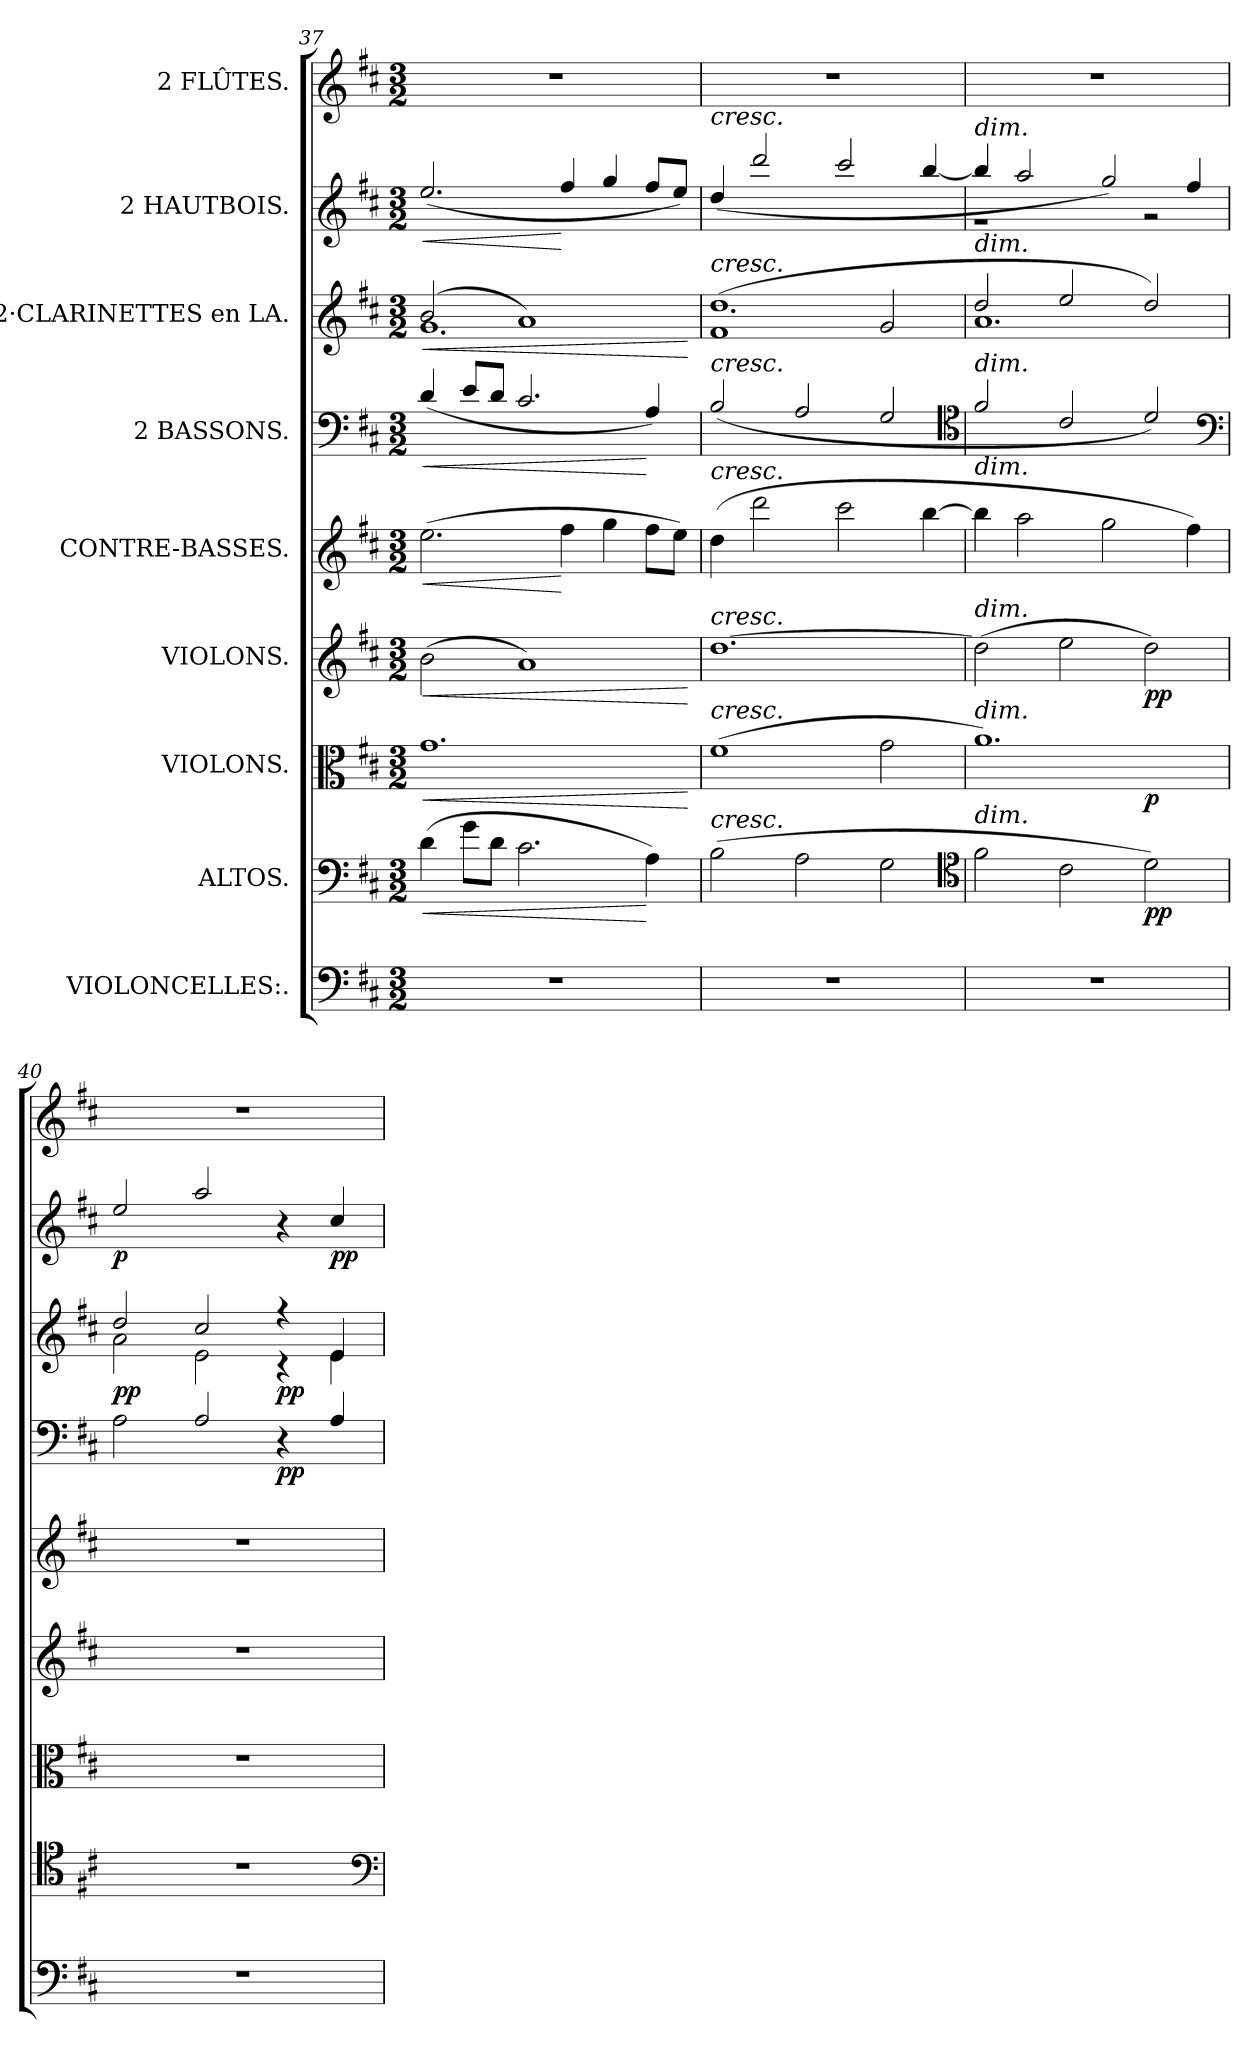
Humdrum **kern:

**kern	**kern	**dynam	**kern	**dynam	**kern	**dynam	**kern	**dynam	**kern	**dynam	**kern	**dynam	**kern	**dynam	**kern
*part9	*part8	*part8	*part7	*part7	*part6	*part6	*part5	*part5	*part4	*part4	*part3	*part3	*part2	*part2	*part1
*staff9	*staff8	*staff8	*staff7	*staff7	*staff6	*staff6	*staff5	*staff5	*staff4	*staff4	*staff3	*staff3	*staff2	*staff2	*staff1
*I"VIOLONCELLES:.	*I"ALTOS.	*	*I"VIOLONS.	*	*I"VIOLONS.	*	*I"CONTRE-BASSES.	*	*I"2 BASSONS.	*	*I"2·CLARINETTES en LA.	*	*I"2 HAUTBOIS.	*	*I"2 FLÛTES.
*clefF4	*clefF4	*	*clefC3	*	*clefG2	*	*clefG2	*	*clefF4	*	*clefG2	*	*clefG2	*	*clefG2
*	*	*	*	*	*	*	*	*	*	*	*ITrd2c3	*	*	*	*
*k[f#c#]	*k[f#c#]	*	*k[f#c#]	*	*k[f#c#]	*	*k[f#c#]	*	*k[f#c#]	*	*k[f#c#g#d#a#]	*	*k[f#c#]	*	*k[f#c#]
*D:	*D:	*	*D:	*	*D:	*	*D:	*	*D:	*	*B:	*	*D:	*	*D:
*M3/2	*M3/2	*	*M3/2	*	*M3/2	*	*M3/2	*	*M3/2	*	*M3/2	*	*M3/2	*	*M3/2
=37	=37	=37	=37	=37	=37	=37	=37	=37	=37	=37	=37	=37	=37	=37	=37
!	!	!LO:HP:b	!	!LO:HP:b	!	!LO:HP:b	!	!LO:HP:b	!	!LO:HP:b	!	!LO:HP:b	!	!LO:HP:b	!
*	*	*	*	*	*	*	*	*	*	*	*^	*	*	*	*
1.r	(4d\	<	1.g\	<	(2b\	<	(2.ee\	<	(4d/	<	(2g#/	1.e\	<	(2.ee/	<	1.r
.	8g\L	.	.	.	.	.	.	.	8e/L	.	.	.	.	.	.	.
.	8d\J	.	.	.	.	.	.	.	8d/J	.	.	.	.	.	.	.
.	2.c#\	.	.	.	1a/)	.	.	.	2.c#/	.	1f#/)	.	.	.	.	.
.	.	.	.	.	.	.	4ff#\	[	.	.	.	.	.	4ff#/	[	.
.	.	.	.	.	.	.	4gg\	.	.	.	.	.	.	4gg/	.	.
.	4A\)	[	.	.	.	.	8ff#\L	.	4A/)	[	.	.	.	8ff#/L	.	.
.	.	.	.	.	.	.	8ee\J)	.	.	.	.	.	.	8ee/J)	.	.
*	*	*	*	*	*	*	*	*	*	*	*v	*v	*	*	*	*
.	.	.	.	[	.	[	.	.	.	.	.	[	.	.	.
=38	=38	=38	=38	=38	=38	=38	=38	=38	=38	=38	=38	=38	=38	=38	=38
*	*	*	*	*	*	*	*	*	*	*	*^	*	*	*	*
!	!	!	!	!	!	!	!	!	!	!	!	!	!	!LO:TX:i:t=cresc.	!	!
!	!	!	!	!	!	!	!	!	!	!	!LO:TX:i:t=cresc.	!	!	!	!	!
!	!	!	!	!	!	!	!	!	!LO:TX:i:t=cresc.	!	!	!	!	!	!	!
!	!	!	!	!	!	!	!LO:TX:i:t=cresc.	!	!	!	!	!	!	!	!	!
!	!	!	!	!	!LO:TX:i:t=cresc.	!	!	!	!	!	!	!	!	!	!	!
!	!	!	!LO:TX:i:t=cresc.	!	!	!	!	!	!	!	!	!	!	!	!	!
!	!LO:TX:i:t=cresc.	!	!	!	!	!	!	!	!	!	!	!	!	!	!	!
1.r	(2B\	.	(1f#\	.	[1.dd\	.	(4dd\	.	(2B/	.	(1.b\	1d#/	.	(4dd/	.	1.r
.	.	.	.	.	.	.	2ddd\	.	.	.	.	.	.	2ddd/	.	.
.	2A\	.	.	.	.	.	.	.	2A/	.	.	.	.	.	.	.
.	.	.	.	.	.	.	2ccc#\	.	.	.	.	.	.	2ccc#/	.	.
.	2G\	.	2g\	.	.	.	.	.	2G/	.	.	2e/	.	.	.	.
.	.	.	.	.	.	.	[4bb\	.	.	.	.	.	.	[4bb/	.	.
*	*clefC4	*	*	*	*	*	*	*	*clefC4	*	*	*	*	*	*	*
=39	=39	=39	=39	=39	=39	=39	=39	=39	=39	=39	=39	=39	=39	=39	=39	=39
*	*	*	*^	*	*	*	*	*	*	*	*	*	*	*^	*	*
!	!	!	!	!	!	!	!	!	!	!	!	!	!	!	!LO:TX:i:t=dim.	!	!	!
!	!	!	!	!	!	!	!	!	!	!	!	!LO:TX:i:t=dim.	!	!	!	!	!	!
!	!	!	!	!	!	!	!	!	!	!LO:TX:i:t=dim.	!	!	!	!	!	!	!	!
!	!	!	!	!	!	!	!	!LO:TX:i:t=dim.	!	!	!	!	!	!	!	!	!	!
!	!	!	!	!	!	!LO:TX:i:t=dim.	!	!	!	!	!	!	!	!	!	!	!	!
!	!	!	!LO:TX:i:t=dim.	!	!	!	!	!	!	!	!	!	!	!	!	!	!	!
!	!LO:TX:i:t=dim.	!	!	!	!	!	!	!	!	!	!	!	!	!	!	!	!	!
1.r	2f#\	.	1.a\)	1ryy	.	(2dd\]	.	4bb\]	.	2f#/	.	(2b/	1.f#\)	.	4bb/]	1r	.	1.r
.	.	.	.	.	.	.	.	2aa\	.	.	.	.	.	.	2aa/	.	.	.
.	2c#\	.	.	.	.	2ee\	.	.	.	2c#/	.	2cc#/	.	.	.	.	.	.
.	.	.	.	.	.	.	.	2gg\	.	.	.	.	.	.	2gg/)	.	.	.
.	2d\)	p p	.	2ryy	p	2dd\)	p p	.	.	2d/)	.	2b/)	.	.	.	2r	.	.
.	.	.	.	.	.	.	.	4ff#\)	.	.	.	.	.	.	4ff#/	.	.	.
*	*	*	*	*	*	*	*	*	*	*	*	*	*	*	*v	*v	*	*
*	*	*	*	*	*	*	*	*	*	*clefF4	*	*	*	*	*	*	*
*	*	*	*v	*v	*	*	*	*	*	*	*	*	*	*	*	*	*
=40	=40	=40	=40	=40	=40	=40	=40	=40	=40	=40	=40	=40	=40	=40	=40	=40
1.r	1.r	.	1.r	.	1.r	.	1.r	.	2A\	.	2b/	2f#\	p p	2ee/	p	1.r
.	.	.	.	.	.	.	.	.	2A/	.	2a#/	2c#\	.	2aa/	.	.
.	.	.	.	.	.	.	.	.	4r	pp	4r	4r	pp	4r	.	.
.	.	.	.	.	.	.	.	.	4A/	.	4c#/	4c#\	.	4cc#/	pp	.
*	*	*	*	*	*	*	*	*	*	*	*v	*v	*	*	*	*
*	*clefF4	*	*	*	*	*	*	*	*	*	*	*	*	*	*
=	=	=	=	=	=	=	=	=	=	=	=	=	=	=	=
*-	*-	*-	*-	*-	*-	*-	*-	*-	*-	*-	*-	*-	*-	*-	*-
